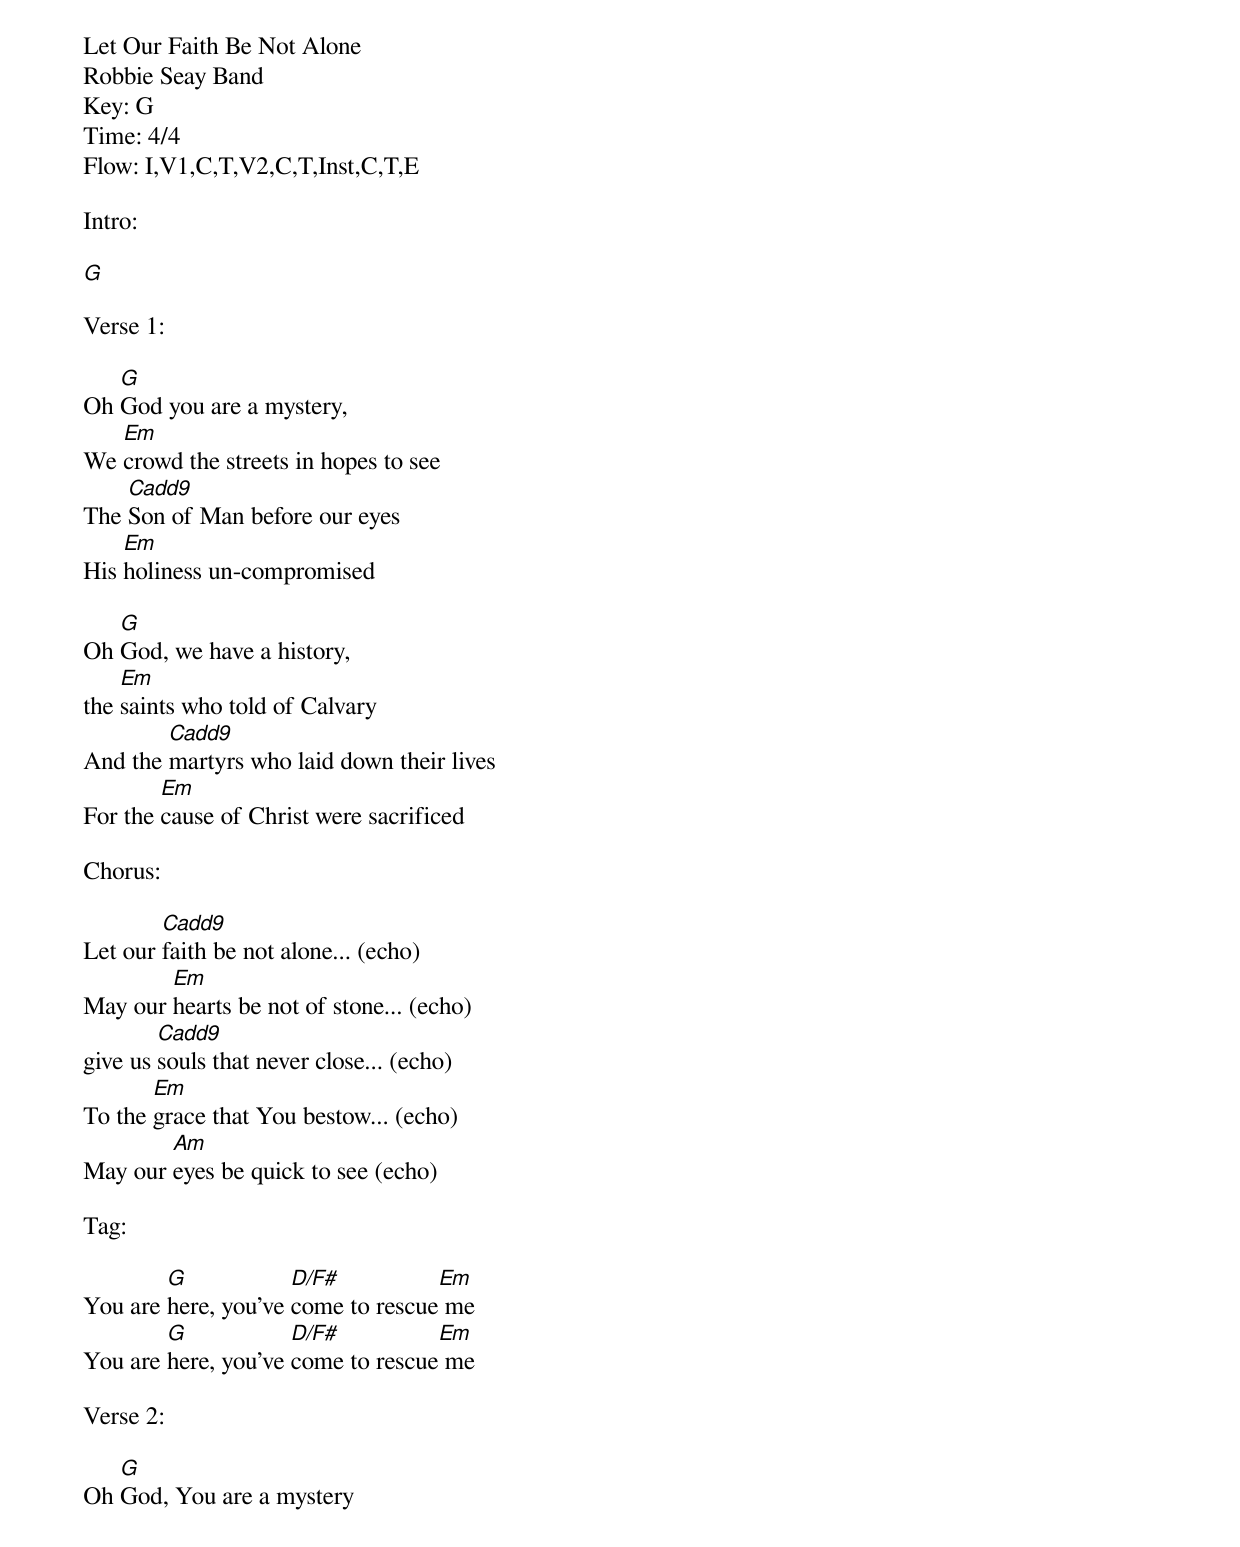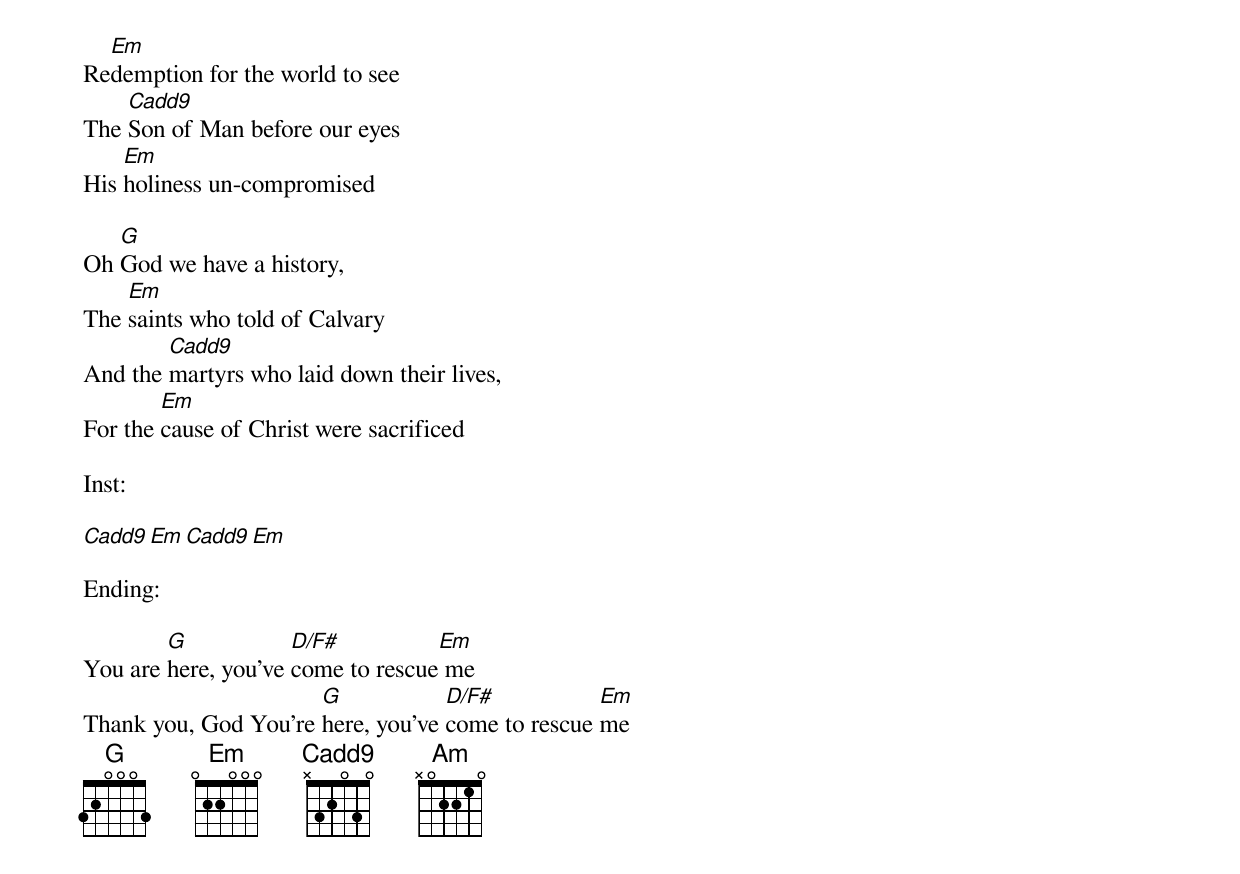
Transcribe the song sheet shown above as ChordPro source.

Let Our Faith Be Not Alone
Robbie Seay Band
Key: G
Time: 4/4
Flow: I,V1,C,T,V2,C,T,Inst,C,T,E

Intro:

[G]

Verse 1:

Oh [G]God you are a mystery,
We [Em]crowd the streets in hopes to see
The [Cadd9]Son of Man before our eyes
His [Em]holiness un-compromised

Oh [G]God, we have a history,
the [Em]saints who told of Calvary
And the [Cadd9]martyrs who laid down their lives
For the [Em]cause of Christ were sacrificed

Chorus:

Let our [Cadd9]faith be not alone... (echo)
May our [Em]hearts be not of stone... (echo)
give us [Cadd9]souls that never close... (echo)
To the [Em]grace that You bestow... (echo)
May our [Am]eyes be quick to see (echo)

Tag:

You are [G]here, you've [D/F#]come to rescue[Em] me
You are [G]here, you've [D/F#]come to rescue[Em] me

Verse 2:

Oh [G]God, You are a mystery
Re[Em]demption for the world to see
The [Cadd9]Son of Man before our eyes
His [Em]holiness un-compromised

Oh [G]God we have a history,
The [Em]saints who told of Calvary
And the [Cadd9]martyrs who laid down their lives,
For the [Em]cause of Christ were sacrificed

Inst:

[Cadd9][Em][Cadd9][Em]

Ending:

You are [G]here, you've [D/F#]come to rescue[Em] me
Thank you, God You're [G]here, you've [D/F#]come to rescue [Em]me
